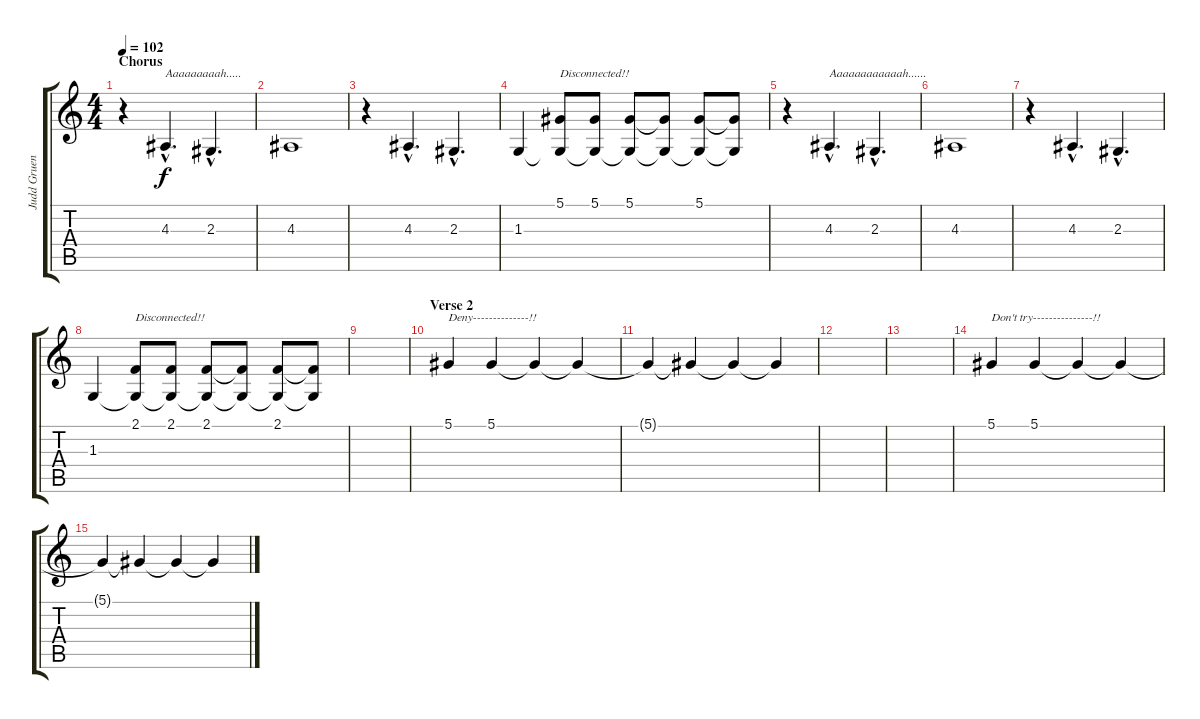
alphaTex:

\track ("Judd Gruenbaum (Vocals)" "Judd Gruen") {instrument viola}
\staff {score tabs}
\tuning (Eb4 Bb3 Gb3 Db3 Ab2 Eb2) {hide}
\ts (4 4)
\section ("" "Chorus")
\tempo 102
\clef g2
\ks c
r.4{dy f} 4.3{hac}.4{d txt "Aaaaaaaaah....."} 2.3{hac}.4{d} |
4.3.1 |
r.4 4.3{hac}.4{d} 2.3{hac}.4{d} |
1.3.4 (5.1 1.3{t}).8{txt "Disconnected!!"} (5.1 1.3{t}).8 (5.1 1.3{t}).8 (5.1{t} 1.3{t}).8 (5.1 1.3{t}).8 (5.1{t} 1.3{t}).8 |
r.4 4.3{hac}.4{d txt "Aaaaaaaaaaaah......"} 2.3{hac}.4{d} |
4.3.1 |
r.4 4.3{hac}.4{d} 2.3{hac}.4{d} |
1.3.4 (2.1 1.3{t}).8{txt "Disconnected!!"} (2.1 1.3{t}).8 (2.1 1.3{t}).8 (2.1{t} 1.3{t}).8 (2.1 1.3{t}).8 (2.1{t} 1.3{t}).8 |
|
\section ("" "Verse 2")
5.1.4{txt "Deny--------------!!"} 5.1.4 5.1{t}.4 5.1{t}.4 |
5.1{t}.4 5.1{t}.4 5.1{t}.4 5.1{t}.4 |
|
|
5.1.4{txt "Don't try---------------!!"} 5.1.4 5.1{t}.4 5.1{t}.4 |
5.1{t}.4 5.1{t}.4 5.1{t}.4 5.1{t}.4
